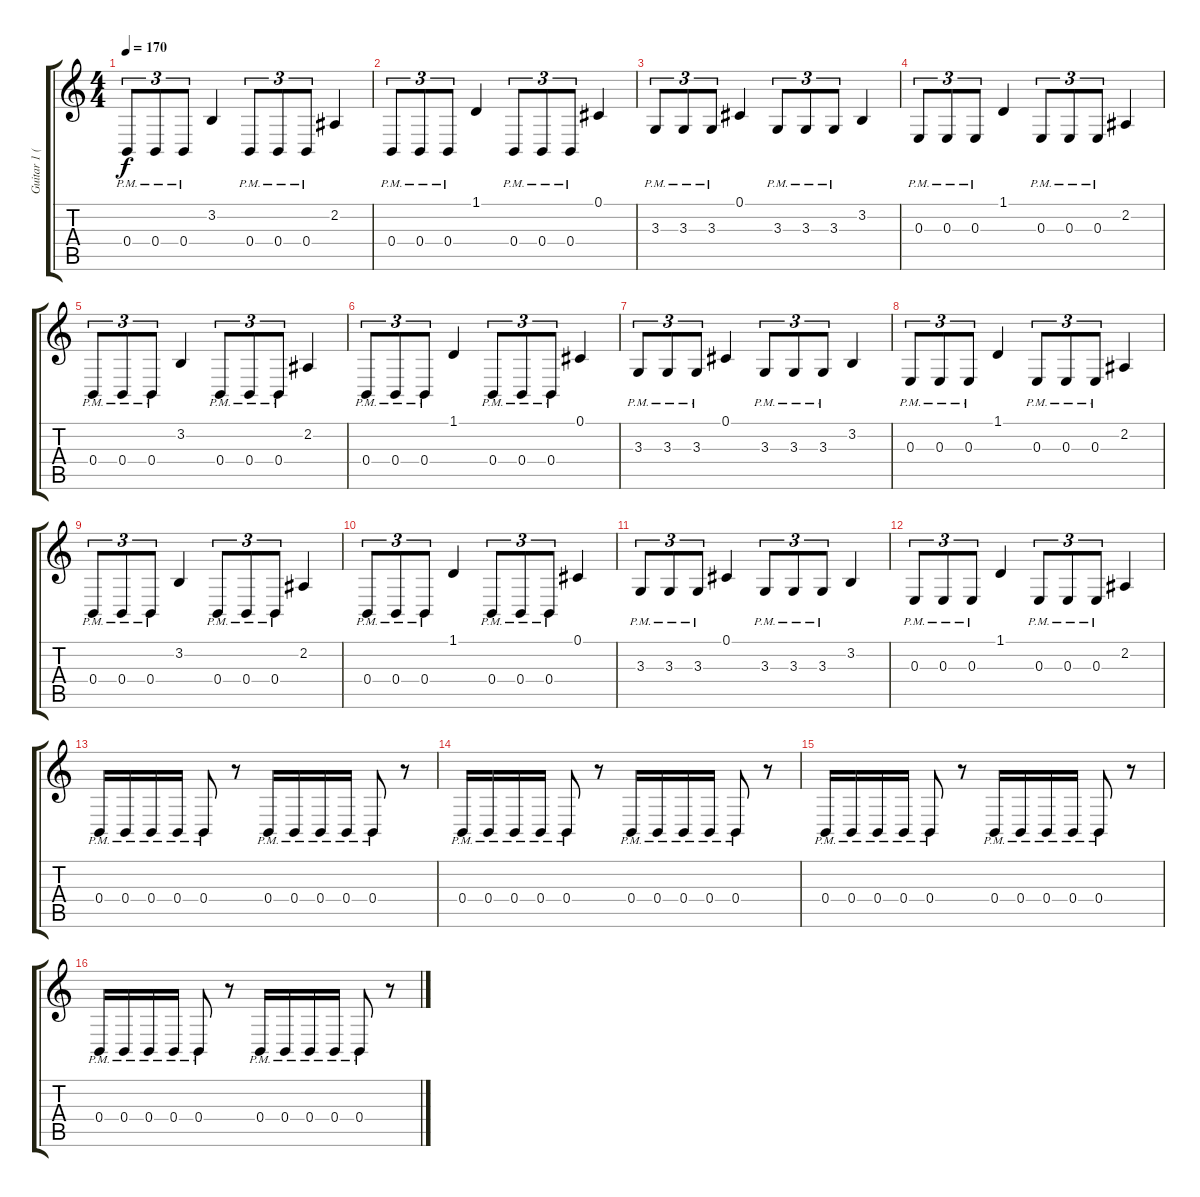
\track ("Guitar 1 (Right)" "Guitar 1 (") {solo instrument brightacousticpiano}
\staff {score tabs}
\tuning (Db4 Ab3 E3 B2 Gb2 B1) {hide}
\ts (4 4)
\tempo 170
\clef g2
\ks c
0.4{pm}.8{tu (3 2) dy f} 0.4{pm}.8{tu (3 2)} 0.4{pm}.8{tu (3 2)} 3.2.4 0.4{pm}.8{tu (3 2)} 0.4{pm}.8{tu (3 2)} 0.4{pm}.8{tu (3 2)} 2.2.4 |
0.4{pm}.8{tu (3 2)} 0.4{pm}.8{tu (3 2)} 0.4{pm}.8{tu (3 2)} 1.1.4 0.4{pm}.8{tu (3 2)} 0.4{pm}.8{tu (3 2)} 0.4{pm}.8{tu (3 2)} 0.1.4 |
3.3{pm}.8{tu (3 2)} 3.3{pm}.8{tu (3 2)} 3.3{pm}.8{tu (3 2)} 0.1.4 3.3{pm}.8{tu (3 2)} 3.3{pm}.8{tu (3 2)} 3.3{pm}.8{tu (3 2)} 3.2.4 |
0.3{pm}.8{tu (3 2)} 0.3{pm}.8{tu (3 2)} 0.3{pm}.8{tu (3 2)} 1.1.4 0.3{pm}.8{tu (3 2)} 0.3{pm}.8{tu (3 2)} 0.3{pm}.8{tu (3 2)} 2.2.4 |
0.4{pm}.8{tu (3 2)} 0.4{pm}.8{tu (3 2)} 0.4{pm}.8{tu (3 2)} 3.2.4 0.4{pm}.8{tu (3 2)} 0.4{pm}.8{tu (3 2)} 0.4{pm}.8{tu (3 2)} 2.2.4 |
0.4{pm}.8{tu (3 2)} 0.4{pm}.8{tu (3 2)} 0.4{pm}.8{tu (3 2)} 1.1.4 0.4{pm}.8{tu (3 2)} 0.4{pm}.8{tu (3 2)} 0.4{pm}.8{tu (3 2)} 0.1.4 |
3.3{pm}.8{tu (3 2)} 3.3{pm}.8{tu (3 2)} 3.3{pm}.8{tu (3 2)} 0.1.4 3.3{pm}.8{tu (3 2)} 3.3{pm}.8{tu (3 2)} 3.3{pm}.8{tu (3 2)} 3.2.4 |
0.3{pm}.8{tu (3 2)} 0.3{pm}.8{tu (3 2)} 0.3{pm}.8{tu (3 2)} 1.1.4 0.3{pm}.8{tu (3 2)} 0.3{pm}.8{tu (3 2)} 0.3{pm}.8{tu (3 2)} 2.2.4 |
0.4{pm}.8{tu (3 2)} 0.4{pm}.8{tu (3 2)} 0.4{pm}.8{tu (3 2)} 3.2.4 0.4{pm}.8{tu (3 2)} 0.4{pm}.8{tu (3 2)} 0.4{pm}.8{tu (3 2)} 2.2.4 |
0.4{pm}.8{tu (3 2)} 0.4{pm}.8{tu (3 2)} 0.4{pm}.8{tu (3 2)} 1.1.4 0.4{pm}.8{tu (3 2)} 0.4{pm}.8{tu (3 2)} 0.4{pm}.8{tu (3 2)} 0.1.4 |
3.3{pm}.8{tu (3 2)} 3.3{pm}.8{tu (3 2)} 3.3{pm}.8{tu (3 2)} 0.1.4 3.3{pm}.8{tu (3 2)} 3.3{pm}.8{tu (3 2)} 3.3{pm}.8{tu (3 2)} 3.2.4 |
0.3{pm}.8{tu (3 2)} 0.3{pm}.8{tu (3 2)} 0.3{pm}.8{tu (3 2)} 1.1.4 0.3{pm}.8{tu (3 2)} 0.3{pm}.8{tu (3 2)} 0.3{pm}.8{tu (3 2)} 2.2.4 |
0.4{pm}.16 0.4{pm}.16 0.4{pm}.16 0.4{pm}.16 0.4{pm}.8 r.8 0.4{pm}.16 0.4{pm}.16 0.4{pm}.16 0.4{pm}.16 0.4{pm}.8 r.8 |
0.4{pm}.16 0.4{pm}.16 0.4{pm}.16 0.4{pm}.16 0.4{pm}.8 r.8 0.4{pm}.16 0.4{pm}.16 0.4{pm}.16 0.4{pm}.16 0.4{pm}.8 r.8 |
0.4{pm}.16 0.4{pm}.16 0.4{pm}.16 0.4{pm}.16 0.4{pm}.8 r.8 0.4{pm}.16 0.4{pm}.16 0.4{pm}.16 0.4{pm}.16 0.4{pm}.8 r.8 |
0.4{pm}.16 0.4{pm}.16 0.4{pm}.16 0.4{pm}.16 0.4{pm}.8 r.8 0.4{pm}.16 0.4{pm}.16 0.4{pm}.16 0.4{pm}.16 0.4{pm}.8 r.8
